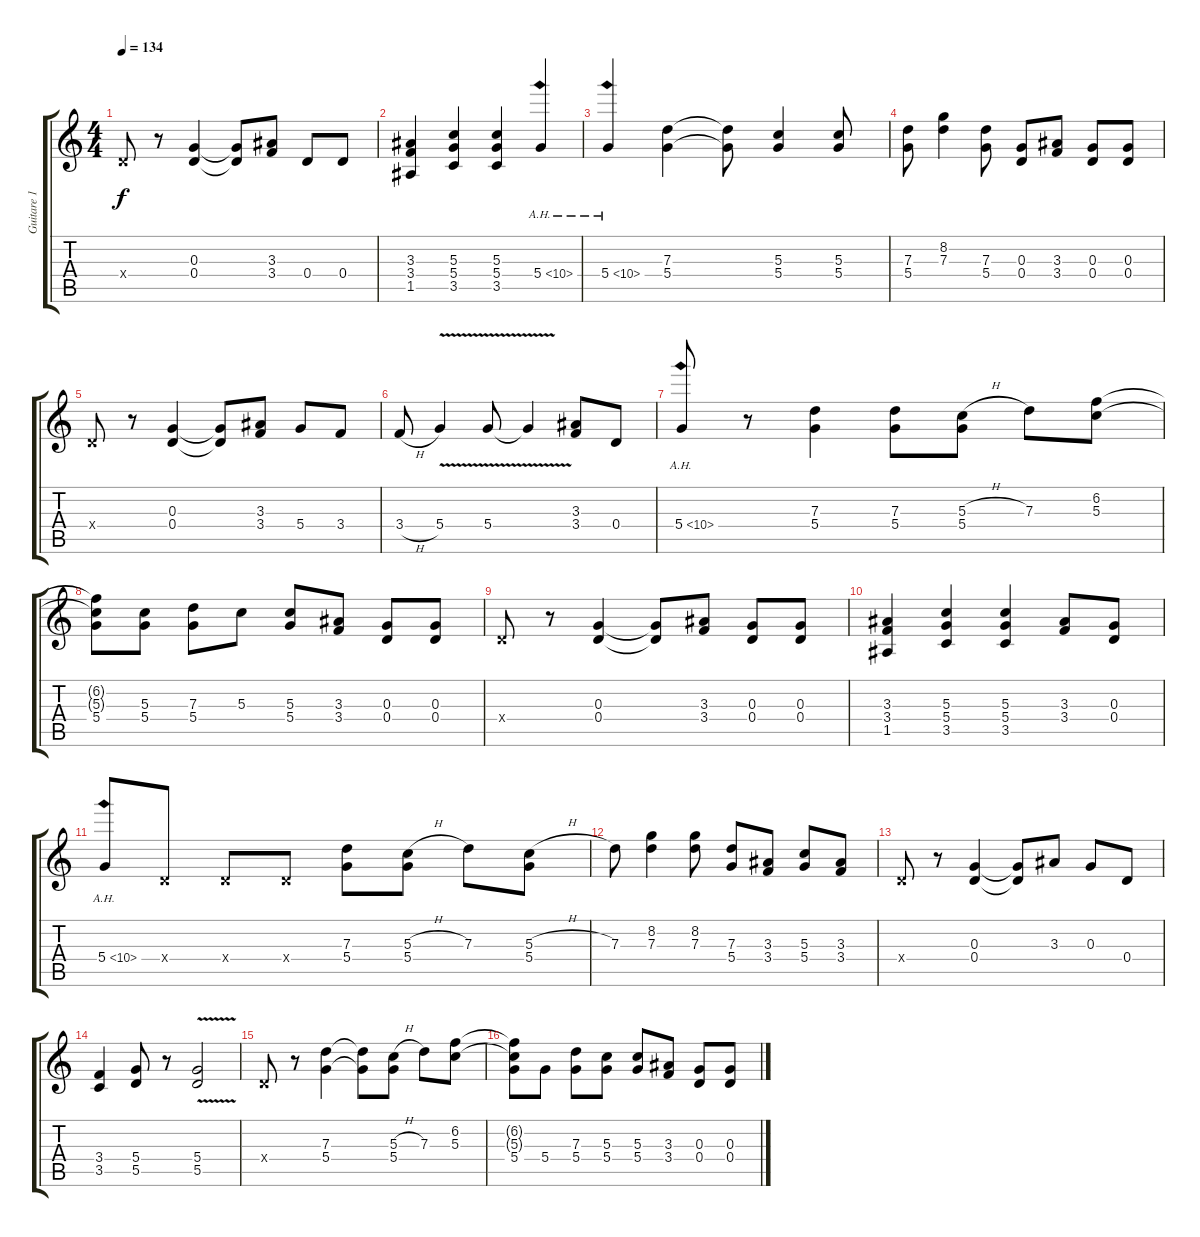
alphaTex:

\track ("Guitare 1" "Guitare 1") {instrument overdrivenguitar}
\staff {score tabs}
\tuning (E4 B3 G3 D3 A2 E2) {hide}
\ts (4 4)
\tempo 134
\clef g2
\ks c
0.4{x}.8{dy f} r.8 (0.3 0.4).4 (0.3{t} 0.4{t}).8 (3.3 3.4).8 0.4.8 0.4.8 |
(3.3 3.4 1.5).4 (5.3 5.4 3.5).4 (5.3 5.4 3.5).4 5.4{ah 5}.4 |
5.4{ah 5}.4 (7.3 5.4).4 (7.3{t} 5.4{t}).8 (5.3 5.4).4 (5.3 5.4).8 |
(7.3 5.4).8 (8.2 7.3).4 (7.3 5.4).8 (0.3 0.4).8 (3.3 3.4).8 (0.3 0.4).8 (0.3 0.4).8 |
0.4{x}.8 r.8 (0.3 0.4).4 (0.3{t} 0.4{t}).8 (3.3 3.4).8 5.4.8 3.4.8 |
3.4{h}.8 5.4{v}.4 5.4{v}.8 5.4{v t}.4 (3.3 3.4).8 0.4.8 |
5.4{ah 5}.8 r.8 (7.3 5.4).4 (7.3 5.4).8 (5.3{h} 5.4).8 7.3.8 (6.2 5.3).8 |
(6.2{t} 5.3{t} 5.4).8 (5.3 5.4).8 (7.3 5.4).8 5.3.8 (5.3 5.4).8 (3.3 3.4).8 (0.3 0.4).8 (0.3 0.4).8 |
0.4{x}.8 r.8 (0.3 0.4).4 (0.3{t} 0.4{t}).8 (3.3 3.4).8 (0.3 0.4).8 (0.3 0.4).8 |
(3.3 3.4 1.5).4 (5.3 5.4 3.5).4 (5.3 5.4 3.5).4 (3.3 3.4).8 (0.3 0.4).8 |
5.4{ah 5}.8 0.4{x}.8 0.4{x}.8 0.4{x}.8 (7.3 5.4).8 (5.3{h} 5.4).8 7.3.8 (5.3{h} 5.4).8 |
7.3.8 (8.2 7.3).4 (8.2 7.3).8 (7.3 5.4).8 (3.3 3.4).8 (5.3 5.4).8 (3.3 3.4).8 |
0.4{x}.8 r.8 (0.3 0.4).4 (0.3{t} 0.4{t}).8 3.3.8 0.3.8 0.4.8 |
(3.4 3.5).4 (5.4 5.5).8 r.8 (5.4{v} 5.5{v}).2 |
0.4{x}.8 r.8 (7.3 5.4).4 (7.3{t} 5.4{t}).8 (5.3{h} 5.4).8 7.3.8 (6.2 5.3).8 |
(6.2{t} 5.3{t} 5.4).8 5.4.8 (7.3 5.4).8 (5.3 5.4).8 (5.3 5.4).8 (3.3 3.4).8 (0.3 0.4).8 (0.3 0.4).8
